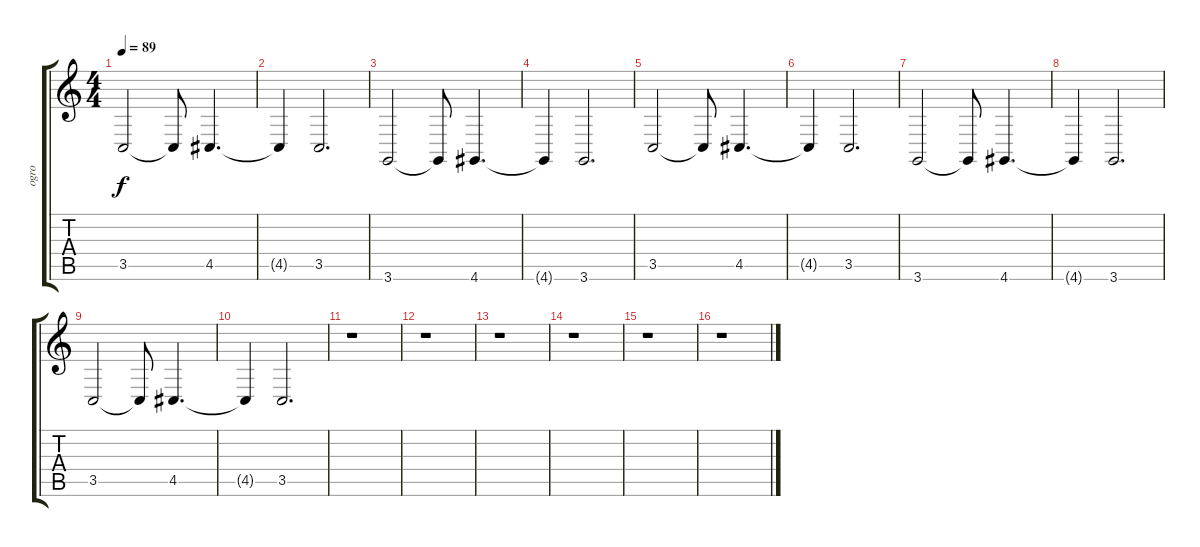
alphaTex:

\track ("ogro" "ogro") {instrument pad7halo}
\staff {score tabs}
\tuning (E4 B3 G3 D3 A2 E2) {hide}
\ts (4 4)
\tempo 89
\clef g2
\ks c
3.5.2{dy f} 3.5{t}.8 4.5.4{d} |
4.5{t}.4 3.5.2{d} |
3.6.2 3.6{t}.8 4.6.4{d} |
4.6{t}.4 3.6.2{d} |
3.5.2 3.5{t}.8 4.5.4{d} |
4.5{t}.4 3.5.2{d} |
3.6.2 3.6{t}.8 4.6.4{d} |
4.6{t}.4 3.6.2{d} |
3.5.2 3.5{t}.8 4.5.4{d} |
4.5{t}.4 3.5.2{d} |
r.1 |
r.1 |
r.1 |
r.1 |
r.1 |
r.1
